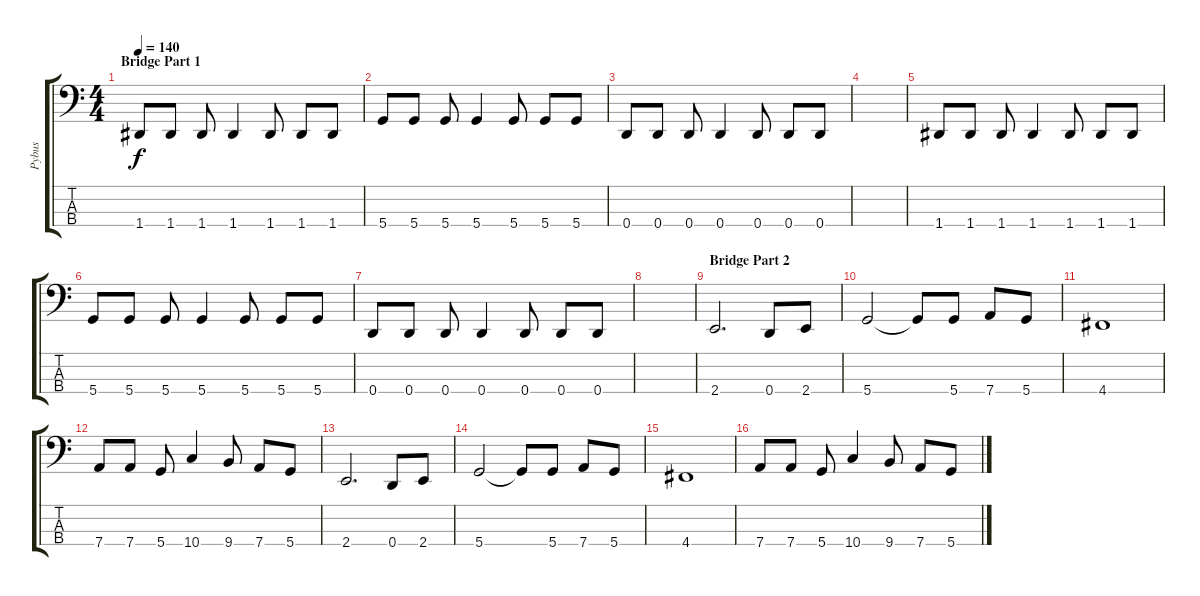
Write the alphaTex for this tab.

\track ("Pybus" "Pybus") {instrument electricbassfinger}
\staff {score tabs}
\tuning (F2 C2 G1 D1) {hide}
\ts (4 4)
\section ("" "Bridge Part 1")
\tempo 140
\clef f4
\ks c
1.4.8{dy f} 1.4.8 1.4.8 1.4.4 1.4.8 1.4.8 1.4.8 |
5.4.8 5.4.8 5.4.8 5.4.4 5.4.8 5.4.8 5.4.8 |
0.4.8 0.4.8 0.4.8 0.4.4 0.4.8 0.4.8 0.4.8 |
|
1.4.8 1.4.8 1.4.8 1.4.4 1.4.8 1.4.8 1.4.8 |
5.4.8 5.4.8 5.4.8 5.4.4 5.4.8 5.4.8 5.4.8 |
0.4.8 0.4.8 0.4.8 0.4.4 0.4.8 0.4.8 0.4.8 |
|
\section ("" "Bridge Part 2")
2.4.2{d} 0.4.8 2.4.8 |
5.4.2 5.4{t}.8 5.4.8 7.4.8 5.4.8 |
4.4.1 |
7.4.8 7.4.8 5.4.8 10.4.4 9.4.8 7.4.8 5.4.8 |
2.4.2{d} 0.4.8 2.4.8 |
5.4.2 5.4{t}.8 5.4.8 7.4.8 5.4.8 |
4.4.1 |
7.4.8 7.4.8 5.4.8 10.4.4 9.4.8 7.4.8 5.4.8
